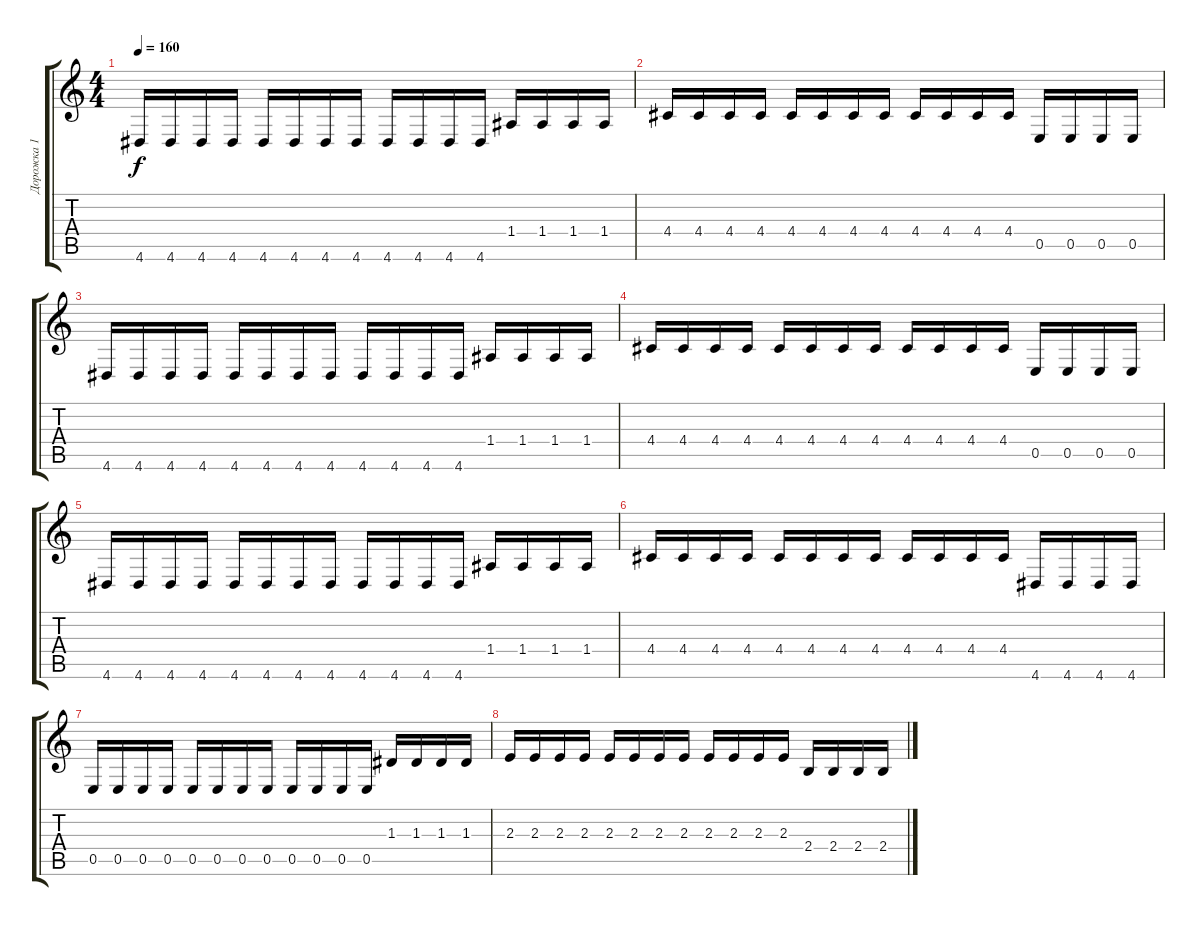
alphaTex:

\track ("Дорожка 1" "Дорожка 1") {instrument distortionguitar}
\staff {score tabs}
\tuning (B3 Gb3 D3 A2 E2 B1) {hide}
\ts (4 4)
\tempo 160
\clef g2
\ks c
4.6.16{dy f} 4.6.16 4.6.16 4.6.16 4.6.16 4.6.16 4.6.16 4.6.16 4.6.16 4.6.16 4.6.16 4.6.16 1.4.16 1.4.16 1.4.16 1.4.16 |
4.4.16 4.4.16 4.4.16 4.4.16 4.4.16 4.4.16 4.4.16 4.4.16 4.4.16 4.4.16 4.4.16 4.4.16 0.5.16 0.5.16 0.5.16 0.5.16 |
4.6.16 4.6.16 4.6.16 4.6.16 4.6.16 4.6.16 4.6.16 4.6.16 4.6.16 4.6.16 4.6.16 4.6.16 1.4.16 1.4.16 1.4.16 1.4.16 |
4.4.16 4.4.16 4.4.16 4.4.16 4.4.16 4.4.16 4.4.16 4.4.16 4.4.16 4.4.16 4.4.16 4.4.16 0.5.16 0.5.16 0.5.16 0.5.16 |
4.6.16 4.6.16 4.6.16 4.6.16 4.6.16 4.6.16 4.6.16 4.6.16 4.6.16 4.6.16 4.6.16 4.6.16 1.4.16 1.4.16 1.4.16 1.4.16 |
4.4.16 4.4.16 4.4.16 4.4.16 4.4.16 4.4.16 4.4.16 4.4.16 4.4.16 4.4.16 4.4.16 4.4.16 4.6.16 4.6.16 4.6.16 4.6.16 |
0.5.16 0.5.16 0.5.16 0.5.16 0.5.16 0.5.16 0.5.16 0.5.16 0.5.16 0.5.16 0.5.16 0.5.16 1.3.16 1.3.16 1.3.16 1.3.16 |
2.3.16 2.3.16 2.3.16 2.3.16 2.3.16 2.3.16 2.3.16 2.3.16 2.3.16 2.3.16 2.3.16 2.3.16 2.4.16 2.4.16 2.4.16 2.4.16
